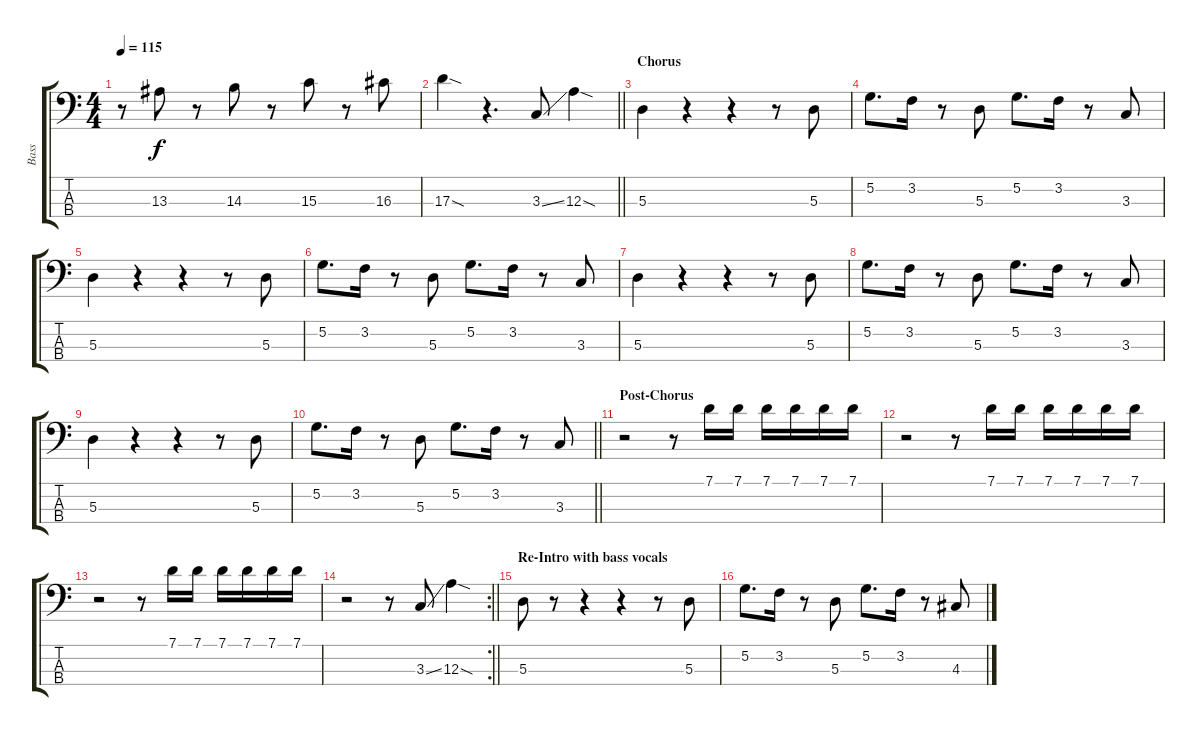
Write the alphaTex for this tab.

\track ("Bass" "Bass") {instrument electricbassfinger}
\staff {score tabs}
\tuning (G2 D2 A1 E1) {hide}
\ts (4 4)
\tempo 115
\clef f4
\ks c
r.8{dy f} 13.3.8 r.8 14.3.8 r.8 15.3.8 r.8 16.3.8 |
\barLineRight lightlight
17.3{sod}.4 r.4{d} 3.3{ss}.8 12.3{sod}.4 |
\section ("" "Chorus")
5.3.4 r.4 r.4 r.8 5.3.8 |
5.2.8{d} 3.2.16 r.8 5.3.8 5.2.8{d} 3.2.16 r.8 3.3.8 |
5.3.4 r.4 r.4 r.8 5.3.8 |
5.2.8{d} 3.2.16 r.8 5.3.8 5.2.8{d} 3.2.16 r.8 3.3.8 |
5.3.4 r.4 r.4 r.8 5.3.8 |
5.2.8{d} 3.2.16 r.8 5.3.8 5.2.8{d} 3.2.16 r.8 3.3.8 |
5.3.4 r.4 r.4 r.8 5.3.8 |
\barLineRight lightlight
5.2.8{d} 3.2.16 r.8 5.3.8 5.2.8{d} 3.2.16 r.8 3.3.8 |
\section ("" "Post-Chorus")
r.2 r.8 7.1.16 7.1.16 7.1.16 7.1.16 7.1.16 7.1.16 |
r.2 r.8 7.1.16 7.1.16 7.1.16 7.1.16 7.1.16 7.1.16 |
r.2 r.8 7.1.16 7.1.16 7.1.16 7.1.16 7.1.16 7.1.16 |
\rc 2
\barLineRight lightlight
r.2 r.8 3.3{ss}.8 12.3{sod}.4 |
\section ("" "Re-Intro with bass vocals")
5.3.8 r.8 r.4 r.4 r.8 5.3.8 |
5.2.8{d} 3.2.16 r.8 5.3.8 5.2.8{d} 3.2.16 r.8 4.3.8
